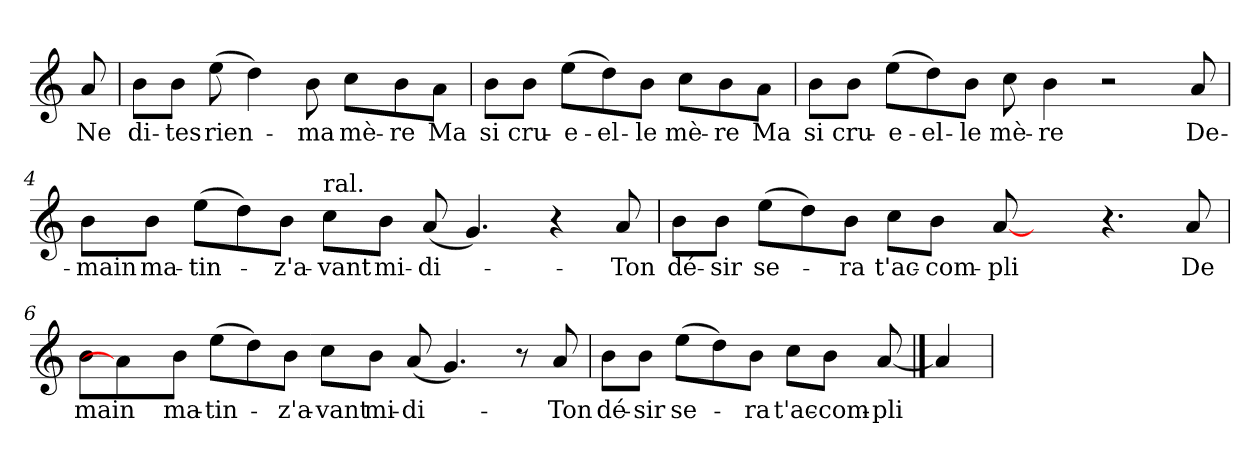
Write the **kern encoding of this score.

**kern	**text
*part1	*part1
*staff1	*staff1
*clefG2	*
*k[]	*
*C:	*
=	=
!	!LO:LY:b
8a/	Ne
=1	=1
!	!LO:LY:b
8b\L	di-
!	!LO:LY:b
8b\J	-tes
!	!LO:LY:b
(>8ee\	rien-
4dd\)	.
!	!LO:LY:b
8b\	-ma
!	!LO:LY:b
8cc\L	mè-
!	!LO:LY:b
8b\	-re
!	!LO:LY:b
8a\J	Ma
=2	=2
!	!LO:LY:b
8b\L	si
!	!LO:LY:b
8b\J	cru-
!	!LO:LY:b
(>8ee\L	-e-
!	!LO:LY:b
8dd\)	-el-
!	!LO:LY:b
8b\J	-le
!	!LO:LY:b
8cc\L	mè-
!	!LO:LY:b
8b\	-re
!	!LO:LY:b
8a\J	Ma
=3	=3
!	!LO:LY:b
8b\L	si
!	!LO:LY:b
8b\J	cru-
!	!LO:LY:b
(>8ee\L	-e-
!	!LO:LY:b
8dd\)	-el-
!	!LO:LY:b
8b\J	-le
!	!LO:LY:b
8cc\	mè-
!	!LO:LY:b
4b\	-re
2r	.
!	!LO:LY:b
8a/	De-
!!LO:LB:g=z
=4	=4
!	!LO:LY:b
8b\L	-main
!	!LO:LY:b
8b\J	ma-
!	!LO:LY:b
(>8ee\L	-tin-
8dd\)	.
!	!LO:LY:b
8b\J	-z'a-
!LO:TX:a:t=ral.	!
!	!LO:LY:b
8cc\L	-vant
!	!LO:LY:b
8b\J	mi-
!	!LO:LY:b
(<8a/	-di-
4.g/)	.
4r	.
!	!LO:LY:b
8a/	-Ton
=5	=5
!	!LO:LY:b
8b\L	dé-
!	!LO:LY:b
8b\J	-sir
!	!LO:LY:b
(>8ee\L	se-
8dd\)	.
!	!LO:LY:b
8b\J	-ra
!	!LO:LY:b
8cc\L	t'ac-
!	!LO:LY:b
8b\J	-com-
!	!LO:LY:b
[8a/	-pli
4ryy	.
4.r	.
!	!LO:LY:b
8a/	De
!!LO:LB:g=z
=6	=6
!	!LO:LY:b
8b\L	main
4a/]	.
!	!LO:LY:b
8b\J	ma-
!	!LO:LY:b
(>8ee\L	-tin-
8dd\)	.
!	!LO:LY:b
8b\J	-z'a-
!	!LO:LY:b
8cc\L	-vant
!	!LO:LY:b
8b\J	mi-
!	!LO:LY:b
(<8a/	-di-
4.g/)	.
8r	.
!	!LO:LY:b
8a/	-Ton
=7	=7
!	!LO:LY:b
8b\L	dé-
!	!LO:LY:b
8b\J	-sir
!	!LO:LY:b
(>8ee\L	se-
8dd\)	.
!	!LO:LY:b
8b\J	-ra
!	!LO:LY:b
8cc\L	t'ac-
!	!LO:LY:b
8b\J	-com-
!	!LO:LY:b
[8a/	-pli
==8	==8
4a/]	.
=	=
*-	*-
